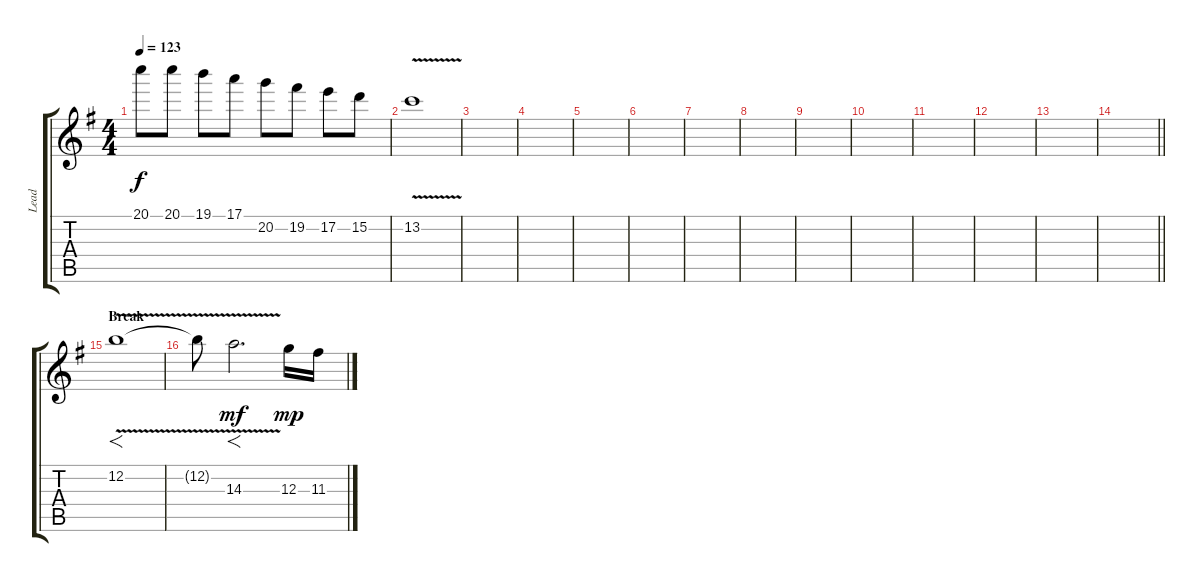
\track ("Lead" "Lead") {instrument overdrivenguitar}
\staff {score tabs}
\tuning (E4 B3 G3 D3 A2 E2) {hide}
\ts (4 4)
\tempo 123
\clef g2
\ks g
20.1{t}.8{dy f} 20.1.8 19.1.8 17.1.8 20.2.8 19.2.8 17.2.8 15.2.8 |
13.2{v}.1 |
|
|
|
|
|
|
|
|
|
|
|
\barLineRight lightlight
|
\section ("" "Break")
12.2{v}.1{f} |
12.2{t}.8 14.3{v}.2{f d dy mf} 12.3.16{dy mp} 11.3.16
